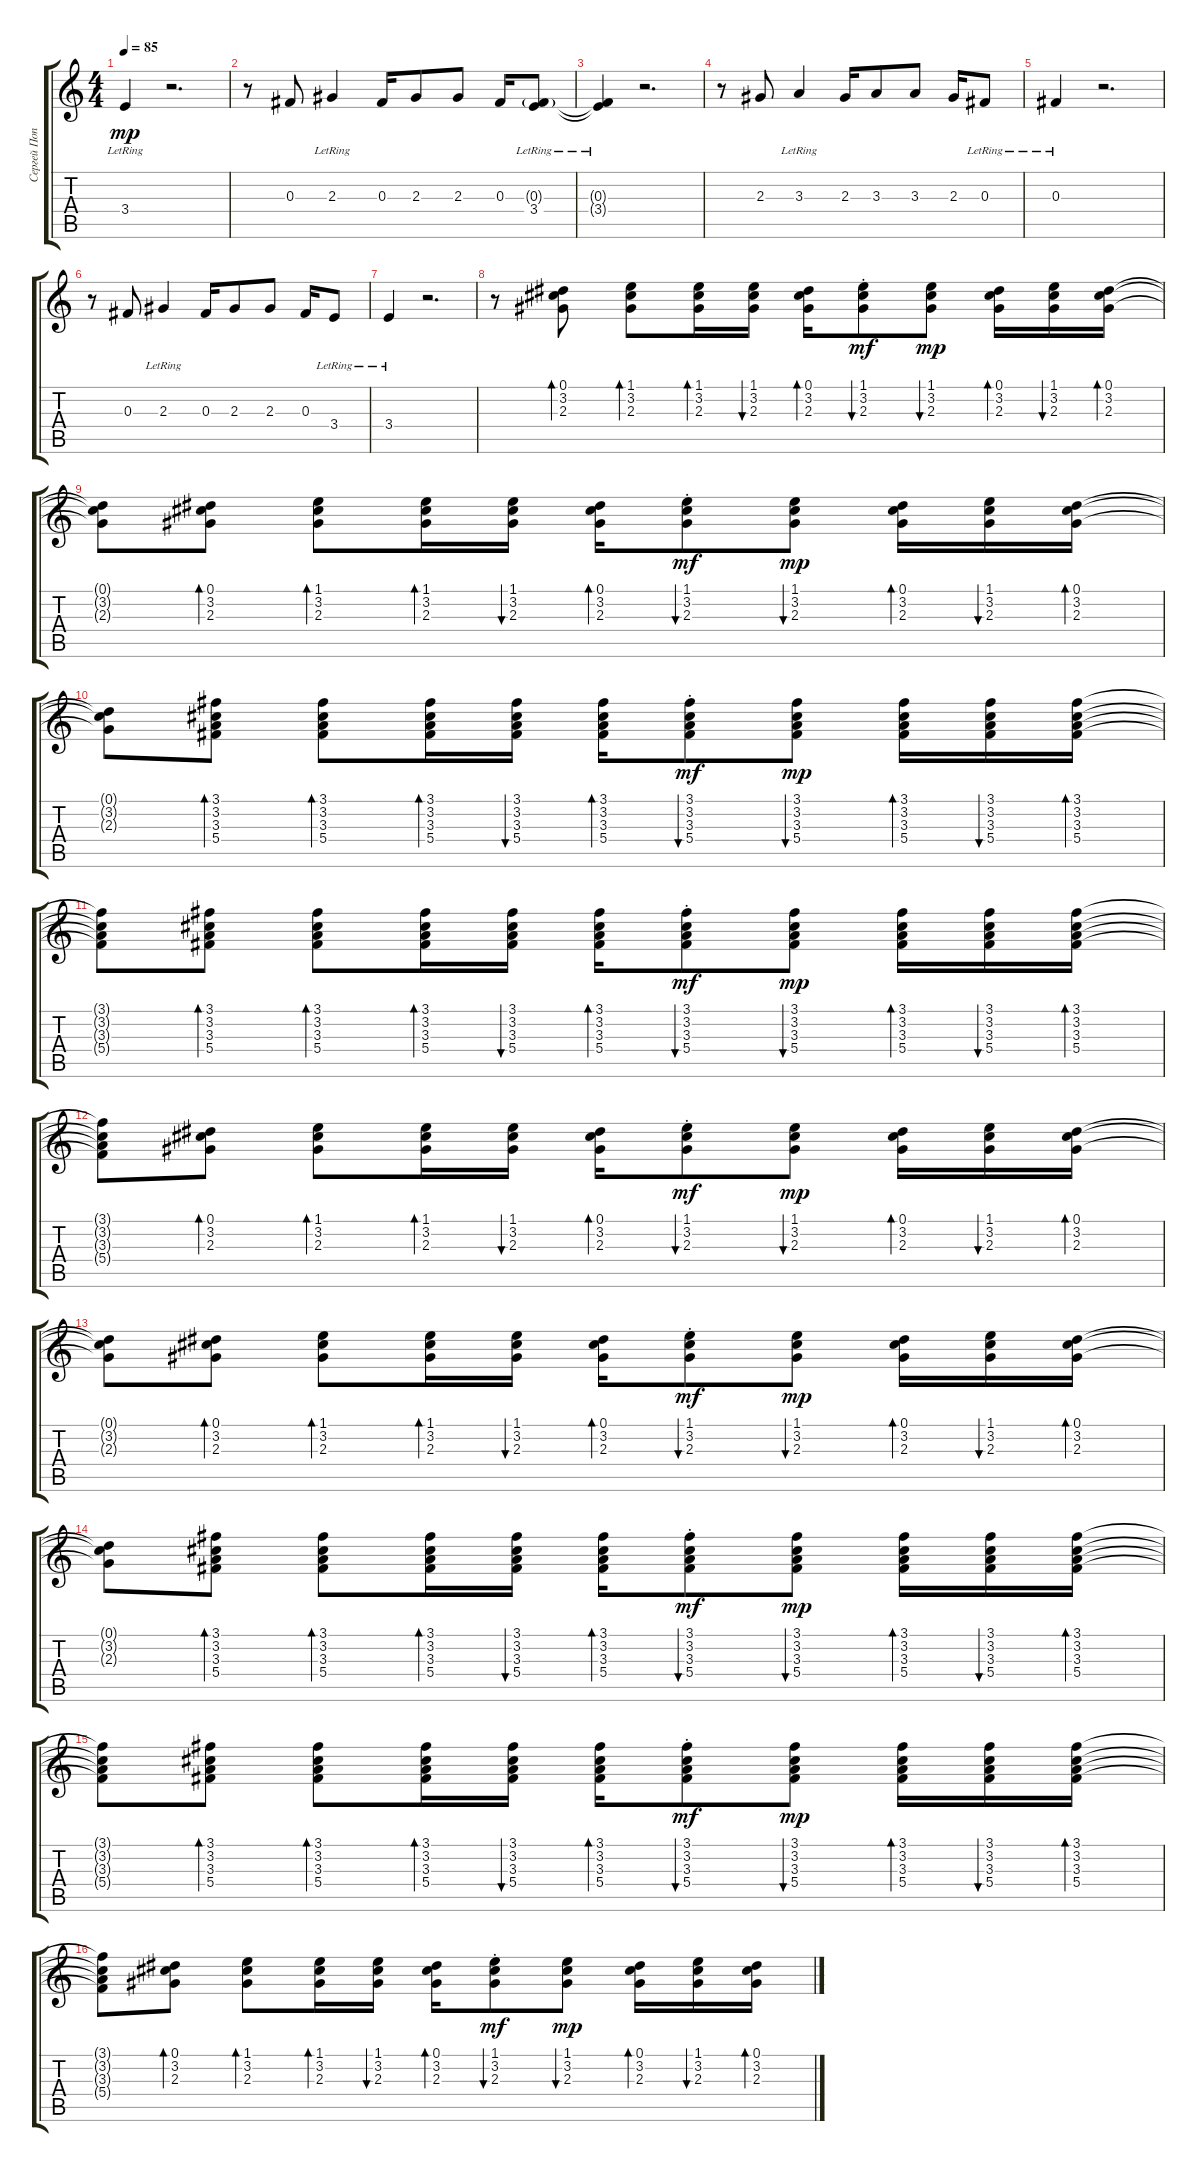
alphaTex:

\track ("Сергей Попов" "Сергей Поп") {instrument distortionguitar}
\staff {score tabs}
\tuning (Eb4 Bb3 Gb3 Db3 Ab2 Eb2) {hide}
\ts (4 4)
\tempo 85
\clef g2
\ks c
3.4{lr t}.4{dy mp} r.2{d} |
r.8 0.3.8 2.3{lr}.4 0.3.16 2.3.8 2.3.8 0.3.16 (0.3{g lr} 3.4{lr}).8 |
(0.3{t} 3.4{lr t}).4 r.2{d} |
r.8 2.3.8 3.3{lr}.4 2.3.16 3.3.8 3.3.8 2.3.16 0.3{lr}.8 |
0.3{lr}.4 r.2{d} |
r.8 0.3.8 2.3{lr}.4 0.3.16 2.3.8 2.3.8 0.3.16 3.4{lr}.8 |
3.4{lr}.4 r.2{d} |
r.8 (0.1 3.2 2.3).8{bd 30} (1.1 3.2 2.3).8{bd 30} (1.1 3.2 2.3).16{bd 30} (1.1 3.2 2.3).16{bu 30} (0.1 3.2 2.3).16{bd 30} (1.1{st} 3.2{st} 2.3{st}).8{bu 30 dy mf} (1.1 3.2 2.3).8{bu 30 dy mp} (0.1 3.2 2.3).16{bd 30} (1.1 3.2 2.3).16{bu 30} (0.1 3.2 2.3).16{bd 30} |
(0.1{t} 3.2{t} 2.3{t}).8 (0.1 3.2 2.3).8{bd 30} (1.1 3.2 2.3).8{bd 30} (1.1 3.2 2.3).16{bd 30} (1.1 3.2 2.3).16{bu 30} (0.1 3.2 2.3).16{bd 30} (1.1{st} 3.2{st} 2.3{st}).8{bu 30 dy mf} (1.1 3.2 2.3).8{bu 30 dy mp} (0.1 3.2 2.3).16{bd 30} (1.1 3.2 2.3).16{bu 30} (0.1 3.2 2.3).16{bd 30} |
(0.1{t} 3.2{t} 2.3{t}).8 (3.1 3.2 3.3 5.4).8{bd 30} (3.1 3.2 3.3 5.4).8{bd 30} (3.1 3.2 3.3 5.4).16{bd 30} (3.1 3.2 3.3 5.4).16{bu 30} (3.1 3.2 3.3 5.4).16{bd 30} (3.1{st} 3.2{st} 3.3{st} 5.4{st}).8{bu 30 dy mf} (3.1 3.2 3.3 5.4).8{bu 30 dy mp} (3.1 3.2 3.3 5.4).16{bd 30} (3.1 3.2 3.3 5.4).16{bu 30} (3.1 3.2 3.3 5.4).16{bd 30} |
(3.1{t} 3.2{t} 3.3{t} 5.4{t}).8 (3.1 3.2 3.3 5.4).8{bd 30} (3.1 3.2 3.3 5.4).8{bd 30} (3.1 3.2 3.3 5.4).16{bd 30} (3.1 3.2 3.3 5.4).16{bu 30} (3.1 3.2 3.3 5.4).16{bd 30} (3.1{st} 3.2{st} 3.3{st} 5.4{st}).8{bu 30 dy mf} (3.1 3.2 3.3 5.4).8{bu 30 dy mp} (3.1 3.2 3.3 5.4).16{bd 30} (3.1 3.2 3.3 5.4).16{bu 30} (3.1 3.2 3.3 5.4).16{bd 30} |
(3.1{t} 3.2{t} 3.3{t} 5.4{t}).8 (0.1 3.2 2.3).8{bd 30} (1.1 3.2 2.3).8{bd 30} (1.1 3.2 2.3).16{bd 30} (1.1 3.2 2.3).16{bu 30} (0.1 3.2 2.3).16{bd 30} (1.1{st} 3.2{st} 2.3{st}).8{bu 30 dy mf} (1.1 3.2 2.3).8{bu 30 dy mp} (0.1 3.2 2.3).16{bd 30} (1.1 3.2 2.3).16{bu 30} (0.1 3.2 2.3).16{bd 30} |
(0.1{t} 3.2{t} 2.3{t}).8 (0.1 3.2 2.3).8{bd 30} (1.1 3.2 2.3).8{bd 30} (1.1 3.2 2.3).16{bd 30} (1.1 3.2 2.3).16{bu 30} (0.1 3.2 2.3).16{bd 30} (1.1{st} 3.2{st} 2.3{st}).8{bu 30 dy mf} (1.1 3.2 2.3).8{bu 30 dy mp} (0.1 3.2 2.3).16{bd 30} (1.1 3.2 2.3).16{bu 30} (0.1 3.2 2.3).16{bd 30} |
(0.1{t} 3.2{t} 2.3{t}).8 (3.1 3.2 3.3 5.4).8{bd 30} (3.1 3.2 3.3 5.4).8{bd 30} (3.1 3.2 3.3 5.4).16{bd 30} (3.1 3.2 3.3 5.4).16{bu 30} (3.1 3.2 3.3 5.4).16{bd 30} (3.1{st} 3.2{st} 3.3{st} 5.4{st}).8{bu 30 dy mf} (3.1 3.2 3.3 5.4).8{bu 30 dy mp} (3.1 3.2 3.3 5.4).16{bd 30} (3.1 3.2 3.3 5.4).16{bu 30} (3.1 3.2 3.3 5.4).16{bd 30} |
(3.1{t} 3.2{t} 3.3{t} 5.4{t}).8 (3.1 3.2 3.3 5.4).8{bd 30} (3.1 3.2 3.3 5.4).8{bd 30} (3.1 3.2 3.3 5.4).16{bd 30} (3.1 3.2 3.3 5.4).16{bu 30} (3.1 3.2 3.3 5.4).16{bd 30} (3.1{st} 3.2{st} 3.3{st} 5.4{st}).8{bu 30 dy mf} (3.1 3.2 3.3 5.4).8{bu 30 dy mp} (3.1 3.2 3.3 5.4).16{bd 30} (3.1 3.2 3.3 5.4).16{bu 30} (3.1 3.2 3.3 5.4).16{bd 30} |
(3.1{t} 3.2{t} 3.3{t} 5.4{t}).8 (0.1 3.2 2.3).8{bd 30} (1.1 3.2 2.3).8{bd 30} (1.1 3.2 2.3).16{bd 30} (1.1 3.2 2.3).16{bu 30} (0.1 3.2 2.3).16{bd 30} (1.1{st} 3.2{st} 2.3{st}).8{bu 30 dy mf} (1.1 3.2 2.3).8{bu 30 dy mp} (0.1 3.2 2.3).16{bd 30} (1.1 3.2 2.3).16{bu 30} (0.1 3.2 2.3).16{bd 30}
